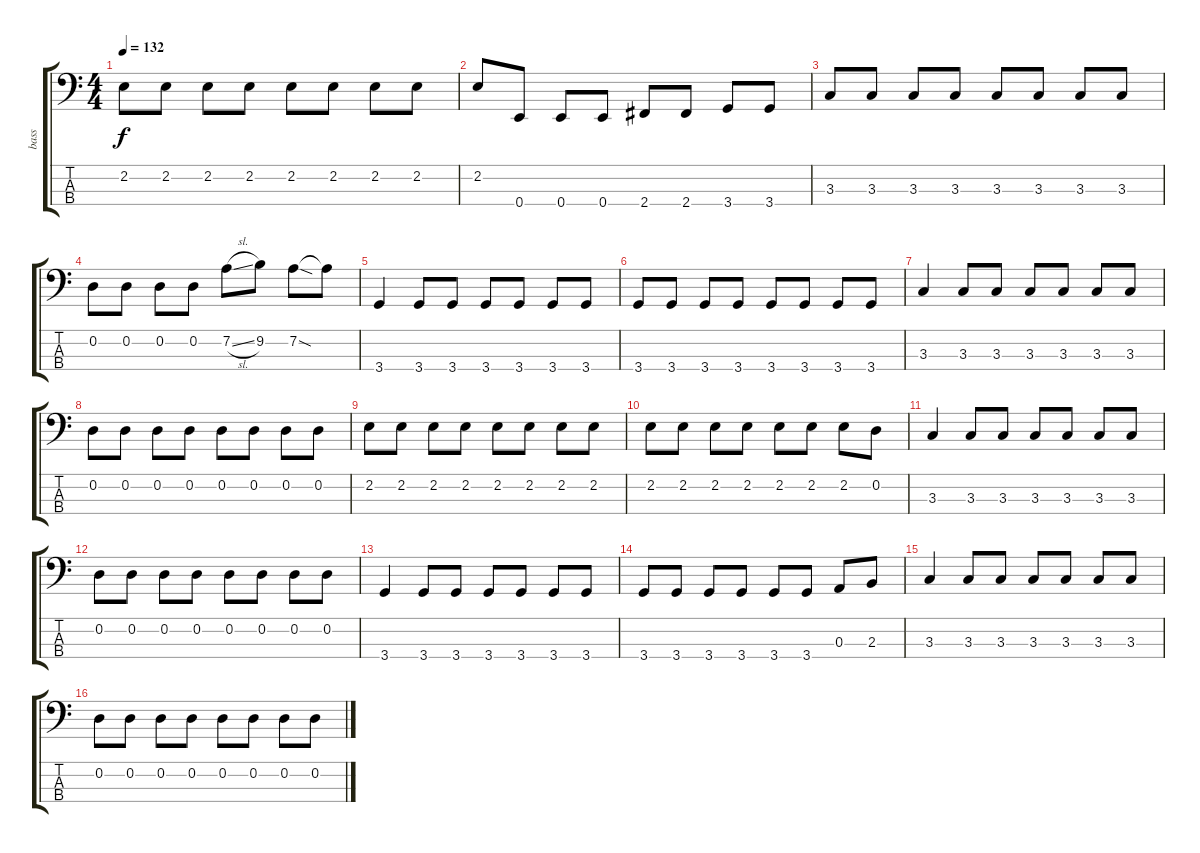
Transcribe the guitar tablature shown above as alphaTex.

\track ("bass" "bass") {instrument electricbassfinger}
\staff {score tabs}
\tuning (G2 D2 A1 E1) {hide}
\ts (4 4)
\tempo 132
\clef f4
\ks c
2.2.8{dy f} 2.2.8 2.2.8 2.2.8 2.2.8 2.2.8 2.2.8 2.2.8 |
2.2.8 0.4.8 0.4.8 0.4.8 2.4.8 2.4.8 3.4.8 3.4.8 |
3.3.8 3.3.8 3.3.8 3.3.8 3.3.8 3.3.8 3.3.8 3.3.8 |
0.2.8 0.2.8 0.2.8 0.2.8 7.2{sl}.8 9.2.8 7.2{sod}.8 7.2{t}.8 |
3.4.4 3.4.8 3.4.8 3.4.8 3.4.8 3.4.8 3.4.8 |
3.4.8 3.4.8 3.4.8 3.4.8 3.4.8 3.4.8 3.4.8 3.4.8 |
3.3.4 3.3.8 3.3.8 3.3.8 3.3.8 3.3.8 3.3.8 |
0.2.8 0.2.8 0.2.8 0.2.8 0.2.8 0.2.8 0.2.8 0.2.8 |
2.2.8 2.2.8 2.2.8 2.2.8 2.2.8 2.2.8 2.2.8 2.2.8 |
2.2.8 2.2.8 2.2.8 2.2.8 2.2.8 2.2.8 2.2.8 0.2.8 |
3.3.4 3.3.8 3.3.8 3.3.8 3.3.8 3.3.8 3.3.8 |
0.2.8 0.2.8 0.2.8 0.2.8 0.2.8 0.2.8 0.2.8 0.2.8 |
3.4.4 3.4.8 3.4.8 3.4.8 3.4.8 3.4.8 3.4.8 |
3.4.8 3.4.8 3.4.8 3.4.8 3.4.8 3.4.8 0.3.8 2.3.8 |
3.3.4 3.3.8 3.3.8 3.3.8 3.3.8 3.3.8 3.3.8 |
0.2.8 0.2.8 0.2.8 0.2.8 0.2.8 0.2.8 0.2.8 0.2.8
